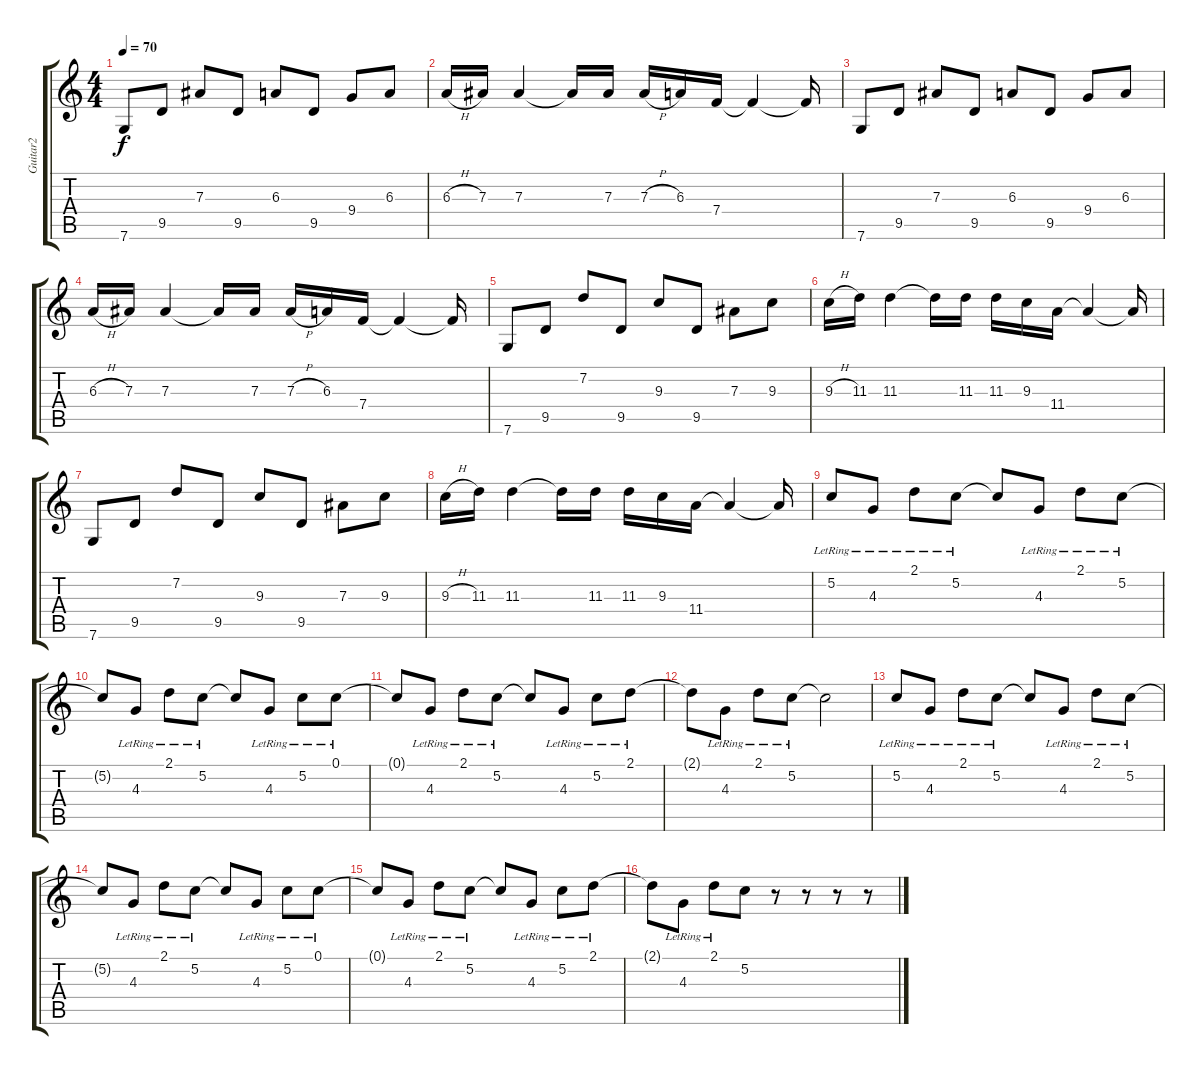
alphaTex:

\track ("Guitar2" "Guitar2") {instrument distortionguitar}
\staff {score tabs}
\tuning (C4 G3 Eb3 Bb2 F2 C2) {hide}
\ts (4 4)
\tempo 70
\clef g2
\ks c
7.6.8{dy f} 9.5.8 7.3.8 9.5.8 6.3.8 9.5.8 9.4.8 6.3.8 |
6.3{h}.16 7.3.16 7.3.4 7.3{t}.16 7.3.16 7.3{h}.16 6.3.16 7.4.16 7.4{t}.4 7.4{t}.16 |
7.6.8 9.5.8 7.3.8 9.5.8 6.3.8 9.5.8 9.4.8 6.3.8 |
6.3{h}.16 7.3.16 7.3.4 7.3{t}.16 7.3.16 7.3{h}.16 6.3.16 7.4.16 7.4{t}.4 7.4{t}.16 |
7.6.8 9.5.8 7.2.8 9.5.8 9.3.8 9.5.8 7.3.8 9.3.8 |
9.3{h}.16 11.3.16 11.3.4 11.3{t}.16 11.3.16 11.3.16 9.3.16 11.4.16 11.4{t}.4 11.4{t}.16 |
7.6.8 9.5.8 7.2.8 9.5.8 9.3.8 9.5.8 7.3.8 9.3.8 |
9.3{h}.16 11.3.16 11.3.4 11.3{t}.16 11.3.16 11.3.16 9.3.16 11.4.16 11.4{t}.4 11.4{t}.16 |
5.2{lr}.8 4.3{lr}.8 2.1{lr}.8 5.2{lr}.8 5.2{t}.8 4.3{lr}.8 2.1{lr}.8 5.2{lr}.8 |
5.2{t}.8 4.3{lr}.8 2.1{lr}.8 5.2{lr}.8 5.2{t}.8 4.3{lr}.8 5.2{lr}.8 0.1{lr}.8 |
0.1{t}.8 4.3{lr}.8 2.1{lr}.8 5.2{lr}.8 5.2{t}.8 4.3{lr}.8 5.2{lr}.8 2.1{lr}.8 |
2.1{t}.8 4.3{lr}.8 2.1{lr}.8 5.2{lr}.8 5.2{t}.2 |
5.2{lr}.8 4.3{lr}.8 2.1{lr}.8 5.2{lr}.8 5.2{t}.8 4.3{lr}.8 2.1{lr}.8 5.2{lr}.8 |
5.2{t}.8 4.3{lr}.8 2.1{lr}.8 5.2{lr}.8 5.2{t}.8 4.3{lr}.8 5.2{lr}.8 0.1{lr}.8 |
0.1{t}.8 4.3{lr}.8 2.1{lr}.8 5.2{lr}.8 5.2{t}.8 4.3{lr}.8 5.2{lr}.8 2.1{lr}.8 |
2.1{t}.8 4.3{lr}.8 2.1{lr}.8 5.2.8 r.8 r.8 r.8 r.8
